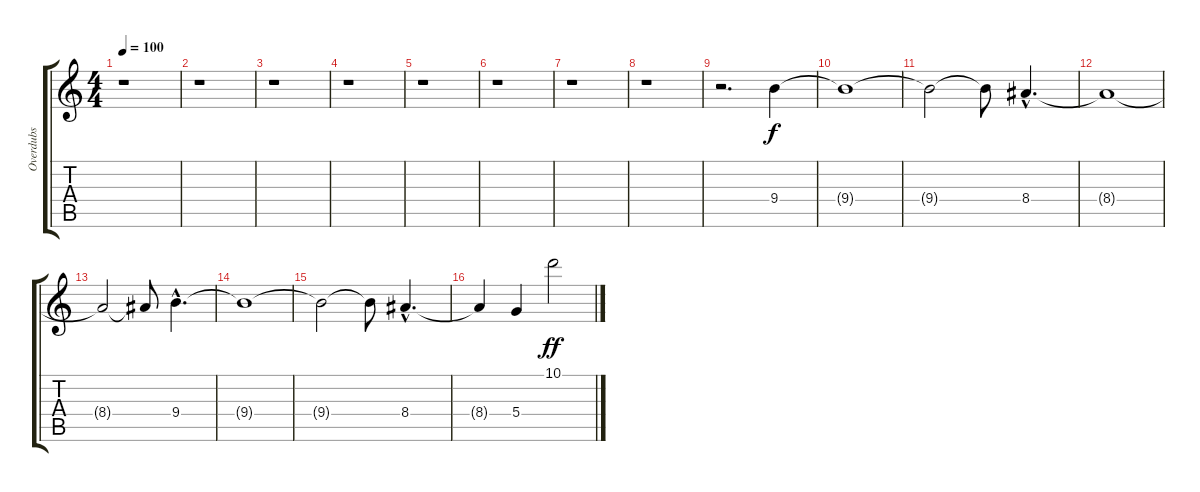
\track ("Overdubs" "Overdubs") {instrument distortionguitar}
\staff {score tabs}
\tuning (E4 B3 G3 D3 A2 E2) {hide}
\ts (4 4)
\tempo 100
\clef g2
\ks c
r.1{dy ff} |
r.1 |
r.1 |
r.1 |
r.1 |
r.1 |
r.1 |
r.1 |
r.2{d} 9.4.4{dy f} |
9.4{t}.1 |
9.4{t}.2 9.4{t}.8 8.4{hac}.4{d} |
8.4{t}.1 |
8.4{t}.2 8.4{t}.8 9.4{hac}.4{d} |
9.4{t}.1 |
9.4{t}.2 9.4{t}.8 8.4{hac}.4{d} |
8.4{t}.4 5.4.4 10.1.2{dy ff}
